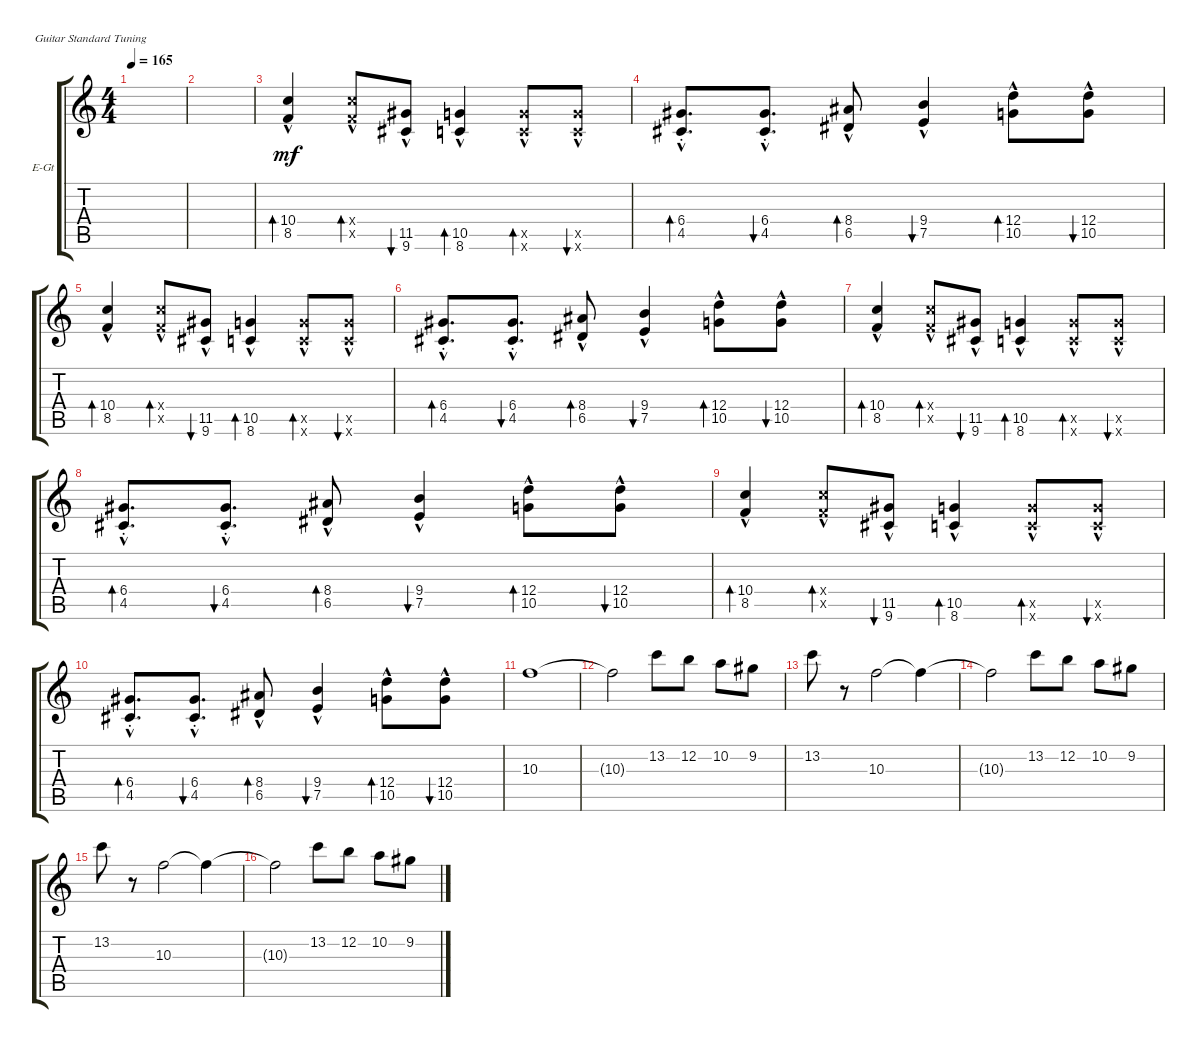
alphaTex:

\defaultSystemsLayout 4
\bracketExtendMode groupsimilarinstruments
\firstSystemTrackNameOrientation horizontal
\otherSystemsTrackNameOrientation horizontal
\track ("Cook" "E-Gt") {instrument electricguitarclean}
\staff {score tabs}
\tuning (E4 B3 G3 D3 A2 E2)
\ts (4 4)
\tempo 165
\clef g2
\ks c
|
|
(10.4{hac} 8.5{hac}).4{bd 60 dy mf} (10.4{hac x} 8.5{hac x}).8{bd 59} (11.5{hac} 9.6{hac}).8{bu 58} (10.5{hac} 8.6{hac}).4{bd 58} (10.5{hac x} 8.6{hac x}).8{bd 58} (10.5{hac x} 8.6{hac x}).8{bu 58} |
(6.4{hac st} 4.5{hac}).8{d bd 43} (6.4{hac st} 4.5{hac}).8{d bu 42} (8.4{hac} 6.5{hac}).8{bd 41} (9.4{hac} 7.5{hac}).4{bu 40} (12.4{hac} 10.5{hac}).8{bd 39} (12.4{hac} 10.5).8{bu 38} |
(10.4{hac} 8.5{hac}).4{bd 60} (10.4{hac x} 8.5{hac x}).8{bd 59} (11.5{hac} 9.6{hac}).8{bu 58} (10.5{hac} 8.6{hac}).4{bd 58} (10.5{hac x} 8.6{hac x}).8{bd 58} (10.5{hac x} 8.6{hac x}).8{bu 58} |
(6.4{hac st} 4.5{hac}).8{d bd 43} (6.4{hac st} 4.5{hac}).8{d bu 42} (8.4{hac} 6.5{hac}).8{bd 41} (9.4{hac} 7.5{hac}).4{bu 40} (12.4{hac} 10.5{hac}).8{bd 39} (12.4{hac} 10.5).8{bu 38} |
(10.4{hac} 8.5{hac}).4{bd 60} (10.4{hac x} 8.5{hac x}).8{bd 59} (11.5{hac} 9.6{hac}).8{bu 58} (10.5{hac} 8.6{hac}).4{bd 58} (10.5{hac x} 8.6{hac x}).8{bd 58} (10.5{hac x} 8.6{hac x}).8{bu 58} |
(6.4{hac st} 4.5{hac}).8{d bd 43} (6.4{hac st} 4.5{hac}).8{d bu 42} (8.4{hac} 6.5{hac}).8{bd 41} (9.4{hac} 7.5{hac}).4{bu 40} (12.4{hac} 10.5{hac}).8{bd 39} (12.4{hac} 10.5).8{bu 38} |
(10.4{hac} 8.5{hac}).4{bd 60} (10.4{hac x} 8.5{hac x}).8{bd 59} (11.5{hac} 9.6{hac}).8{bu 58} (10.5{hac} 8.6{hac}).4{bd 58} (10.5{hac x} 8.6{hac x}).8{bd 58} (10.5{hac x} 8.6{hac x}).8{bu 58} |
(6.4{hac st} 4.5{hac}).8{d bd 43} (6.4{hac st} 4.5{hac}).8{d bu 42} (8.4{hac} 6.5{hac}).8{bd 41} (9.4{hac} 7.5{hac}).4{bu 40} (12.4{hac} 10.5{hac}).8{bd 39} (12.4{hac} 10.5).8{bu 38} |
10.3.1 |
10.3{t}.2 13.2.8 12.2.8 10.2.8 9.2.8 |
13.2.8 r.8 10.3.2 10.3{t}.4 |
10.3{t}.2 13.2.8 12.2.8 10.2.8 9.2.8 |
13.2.8 r.8 10.3.2 10.3{t}.4 |
10.3{t}.2 13.2.8 12.2.8 10.2.8 9.2.8
